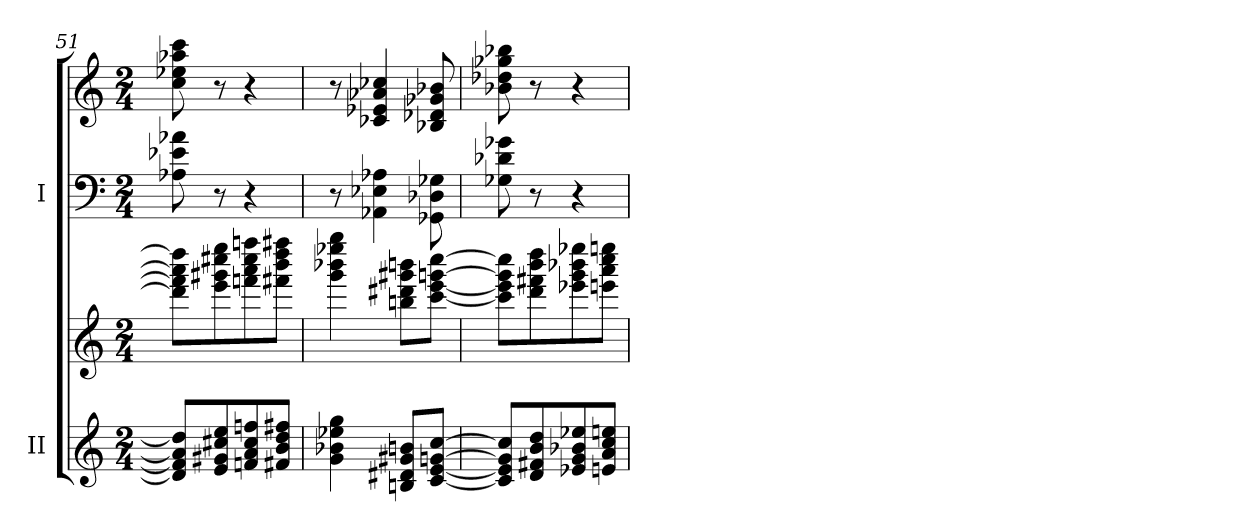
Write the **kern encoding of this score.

**kern	**kern	**kern	**kern
*part2	*part2	*part1	*part1
*staff4	*staff3	*staff2	*staff1
*I"II	*	*I"I	*
*I'II	*	*I'I	*
*clefG2	*clefG2	*clefF4	*clefG2
*k[]	*k[]	*k[]	*k[]
*M2/4	*M2/4	*M2/4	*M2/4
=51	=51	=51	=51
8d/] 8f#/] 8a/] 8dd/]L	8ddd\] 8fff#\] 8aaa\] 8dddd\]L	8A-X\ 8e-X\ 8a-X\	8cc\ 8ee-X\ 8aa-X\ 8ccc\
8e/ 8g#X/ 8cc#X/ 8ee/	8eee\ 8ggg#X\ 8cccc#X\ 8eeee\	8r	8r
8fn/ 8a/ 8cc#/ 8ffn/	8fffn\ 8aaa\ 8cccc#\ 8ffffn\	4r	4r
8f#X/ 8b/ 8dd/ 8ff#X/J	8fff#X\ 8bbb\ 8dddd\ 8ffff#X\J	.	.
=52	=52	=52	=52
4g\ 4b-X\ 4ee-X\ 4gg\	4ggg\ 4bbb-X\ 4eeee-X\ 4gggg\	8r	8r
.	.	4AA-X\ 4E-X\ 4A-X\	4c-X/ 4e-X/ 4a-X/ 4cc-X/
8Bn/ 8d#X/ 8g#X/ 8bn/L	8bbn\ 8ddd#X\ 8ggg#X\ 8bbbn\L	.	.
[8c/ [8e/ [8gn/ [8cc/J	[8ccc\ [8eee\ [8gggn\ [8cccc\J	8GG-X\ 8D-X\ 8G-X\	8B-X/ 8d-X/ 8g-X/ 8b-X/
=53	=53	=53	=53
8c/] 8e/] 8g/] 8cc/]L	8ccc\] 8eee\] 8ggg\] 8cccc\]L	8G-X\ 8d-X\ 8g-X\	8b-X\ 8dd-X\ 8gg-X\ 8bb-X\
8d/ 8f#X/ 8b/ 8dd/	8ddd\ 8fff#X\ 8bbb\ 8dddd\	8r	8r
8e-X/ 8g/ 8b-X/ 8ee-X/	8eee-X\ 8ggg\ 8bbb-X\ 8eeee-X\	4r	4r
8en/ 8a/ 8cc/ 8een/J	8eeen\ 8aaa\ 8cccc\ 8eeeen\J	.	.
=	=	=	=
*-	*-	*-	*-
